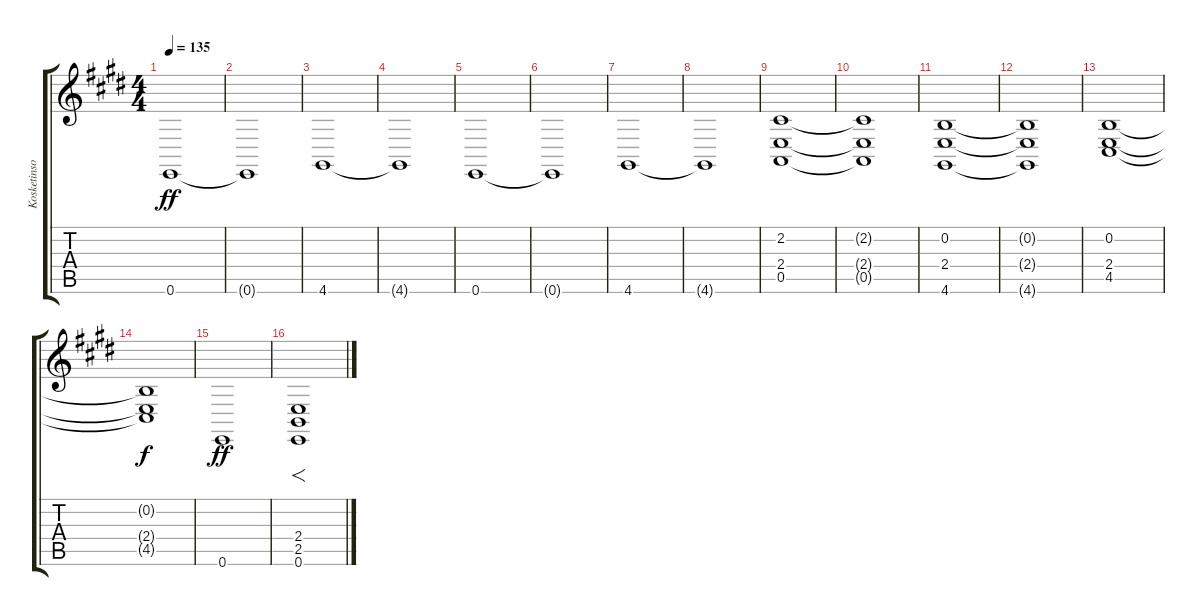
\track ("Kosketinsoittimet" "Kosketinso") {instrument pad3polysynth}
\staff {score tabs}
\tuning (E4 B3 G3 D3 A2 E2) {hide}
\ts (4 4)
\tempo 135
\clef g2
\ks e
0.6.1{dy ff} |
0.6{t}.1 |
4.6.1 |
4.6{t}.1 |
0.6.1 |
0.6{t}.1 |
4.6.1 |
4.6{t}.1 |
(2.2 2.4 0.5).1 |
(2.2{t} 2.4{t} 0.5{t}).1 |
(0.2 2.4 4.6).1 |
(0.2{t} 2.4{t} 4.6{t}).1 |
(0.2 2.4 4.5).1 |
(0.2{t} 2.4{t} 4.5{t}).1{dy f} |
0.6.1{dy ff} |
(2.4 2.5 0.6).1{f}
